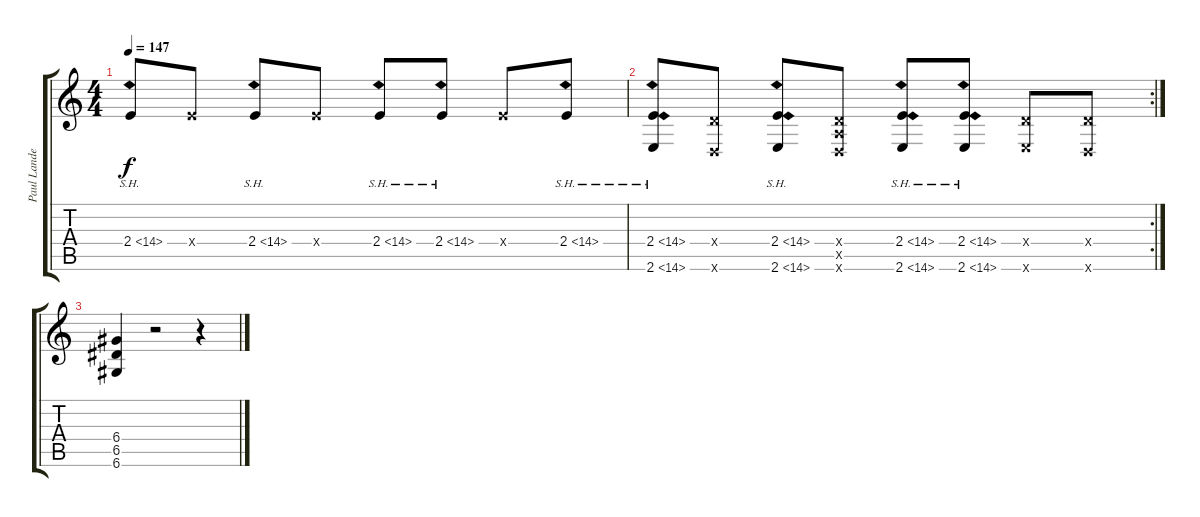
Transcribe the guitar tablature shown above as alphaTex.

\track ("Paul Landers (Guitar 2)" "Paul Lande") {instrument distortionguitar}
\staff {score tabs}
\tuning (E4 B3 G3 D3 A2 D2) {hide}
\ts (4 4)
\tempo 147
\clef g2
\ks c
2.4{sh 12}.8{dy f} 2.4{x}.8 2.4{sh 12}.8 2.4{x}.8 2.4{sh 12}.8 2.4{sh 12}.8 2.4{x}.8 2.4{sh 12}.8 |
\rc 2
(2.4{sh 12} 2.6{sh 12}).8 (0.4{x} 0.6{x}).8 (2.4{sh 12} 2.6{sh 12}).8 (0.4{x} 0.5{x} 0.6{x}).8 (2.4{sh 12} 2.6{sh 12}).8 (2.4{sh 12} 2.6{sh 12}).8 (0.4{x} 2.6{x}).8 (0.4{x} 0.6{x}).8 |
(6.4 6.5 6.6).4 r.2 r.4
